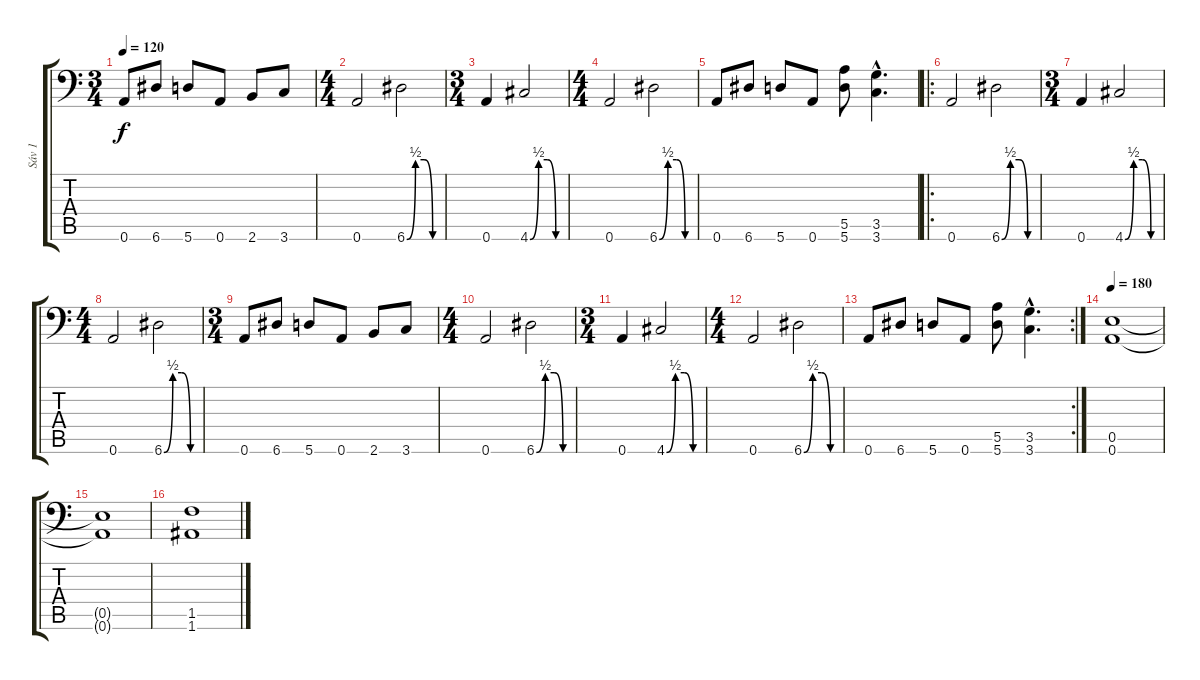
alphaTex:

\track ("Sáv 1" "Sáv 1") {instrument distortionguitar}
\staff {score tabs}
\tuning (B3 Gb3 D3 A2 E2 A1) {hide}
\ts (3 4)
\tempo 120
\clef f4
\ks c
0.6.8{dy f} 6.6.8 5.6.8 0.6.8 2.6.8 3.6.8 |
\ts (4 4)
0.6.2 6.6{be (custom 0 0 15 2 30 2 45 0 60 0)}.2 |
\ts (3 4)
0.6.4 4.6{be (custom 0 0 15 2 30 2 45 0 60 0)}.2 |
\ts (4 4)
0.6.2 6.6{be (custom 0 0 15 2 30 2 45 0 60 0)}.2 |
0.6.8 6.6.8 5.6.8 0.6.8 (5.5 5.6).8 (3.5{hac} 3.6{hac}).4{d} |
\ro
0.6.2 6.6{be (custom 0 0 15 2 30 2 45 0 60 0)}.2 |
\ts (3 4)
0.6.4 4.6{be (custom 0 0 15 2 30 2 45 0 60 0)}.2 |
\ts (4 4)
0.6.2 6.6{be (custom 0 0 15 2 30 2 45 0 60 0)}.2 |
\ts (3 4)
0.6.8 6.6.8 5.6.8 0.6.8 2.6.8 3.6.8 |
\ts (4 4)
0.6.2 6.6{be (custom 0 0 15 2 30 2 45 0 60 0)}.2 |
\ts (3 4)
0.6.4 4.6{be (custom 0 0 15 2 30 2 45 0 60 0)}.2 |
\ts (4 4)
0.6.2 6.6{be (custom 0 0 15 2 30 2 45 0 60 0)}.2 |
\rc 2
0.6.8 6.6.8 5.6.8 0.6.8 (5.5 5.6).8 (3.5{hac} 3.6{hac}).4{d} |
\tempo 180
(0.5 0.6).1 |
(0.5{t} 0.6{t}).1 |
(1.5 1.6).1
